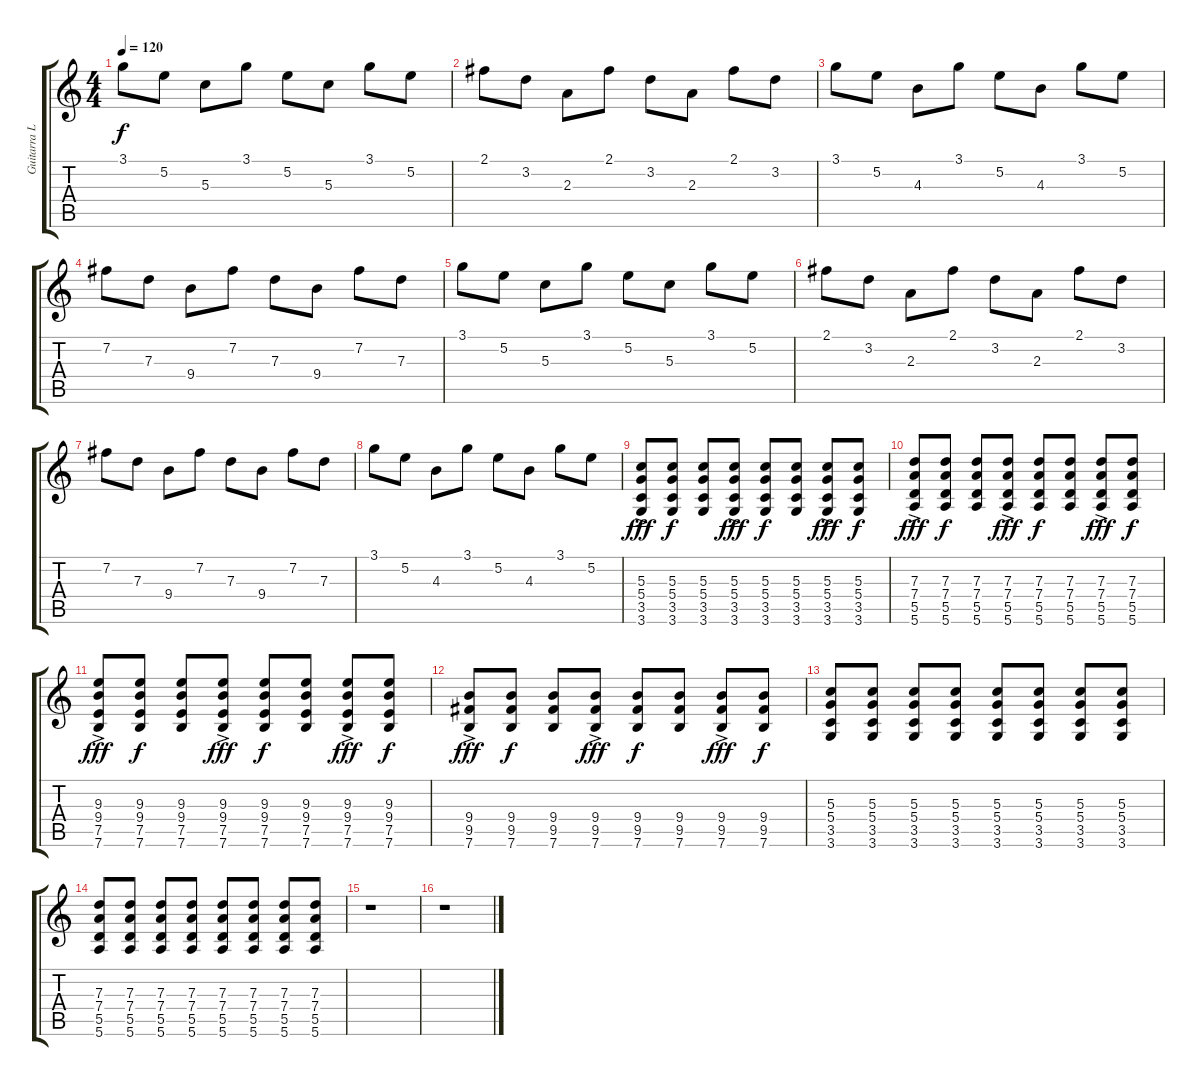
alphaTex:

\track ("Guitarra Limpia" "Guitarra L") {instrument electricguitarclean}
\staff {score tabs}
\tuning (E4 B3 G3 D3 A2 E2) {hide}
\ts (4 4)
\tempo 120
\clef g2
\ks c
3.1.8{dy f} 5.2.8 5.3.8 3.1.8 5.2.8 5.3.8 3.1.8 5.2.8 |
2.1.8 3.2.8 2.3.8 2.1.8 3.2.8 2.3.8 2.1.8 3.2.8 |
3.1.8 5.2.8 4.3.8 3.1.8 5.2.8 4.3.8 3.1.8 5.2.8 |
7.2.8 7.3.8 9.4.8 7.2.8 7.3.8 9.4.8 7.2.8 7.3.8 |
3.1.8 5.2.8 5.3.8 3.1.8 5.2.8 5.3.8 3.1.8 5.2.8 |
2.1.8 3.2.8 2.3.8 2.1.8 3.2.8 2.3.8 2.1.8 3.2.8 |
7.2.8 7.3.8 9.4.8 7.2.8 7.3.8 9.4.8 7.2.8 7.3.8 |
3.1.8 5.2.8 4.3.8 3.1.8 5.2.8 4.3.8 3.1.8 5.2.8 |
(5.3 5.4{ac} 3.5 3.6).8{dy fff} (5.3 5.4 3.5 3.6).8{dy f} (5.3 5.4 3.5 3.6).8 (5.3 5.4 3.5{ac} 3.6).8{dy fff} (5.3 5.4 3.5 3.6).8{dy f} (5.3 5.4 3.5 3.6).8 (5.3 5.4{ac} 3.5 3.6).8{dy fff} (5.3 5.4 3.5 3.6).8{dy f} |
(7.3{ac} 7.4 5.5 5.6).8{dy fff} (7.3 7.4 5.5 5.6).8{dy f} (7.3 7.4 5.5 5.6).8 (7.3{ac} 7.4 5.5 5.6).8{dy fff} (7.3 7.4 5.5 5.6).8{dy f} (7.3 7.4 5.5 5.6).8 (7.3{ac} 7.4 5.5 5.6).8{dy fff} (7.3 7.4 5.5 5.6).8{dy f} |
(9.3{ac} 9.4 7.5 7.6).8{dy fff} (9.3 9.4 7.5 7.6).8{dy f} (9.3 9.4 7.5 7.6).8 (9.3{ac} 9.4 7.5 7.6).8{dy fff} (9.3 9.4 7.5 7.6).8{dy f} (9.3 9.4 7.5 7.6).8 (9.3{ac} 9.4 7.5 7.6).8{dy fff} (9.3 9.4 7.5 7.6).8{dy f} |
(9.4 9.5 7.6{ac}).8{dy fff} (9.4 9.5 7.6).8{dy f} (9.4 9.5 7.6).8 (9.4 9.5 7.6{ac}).8{dy fff} (9.4 9.5 7.6).8{dy f} (9.4 9.5 7.6).8 (9.4 9.5 7.6{ac}).8{dy fff} (9.4 9.5 7.6).8{dy f} |
(5.3 5.4 3.5 3.6).8 (5.3 5.4 3.5 3.6).8 (5.3 5.4 3.5 3.6).8 (5.3 5.4 3.5 3.6).8 (5.3 5.4 3.5 3.6).8 (5.3 5.4 3.5 3.6).8 (5.3 5.4 3.5 3.6).8 (5.3 5.4 3.5 3.6).8 |
(7.3 7.4 5.5 5.6).8 (7.3 7.4 5.5 5.6).8 (7.3 7.4 5.5 5.6).8 (7.3 7.4 5.5 5.6).8 (7.3 7.4 5.5 5.6).8 (7.3 7.4 5.5 5.6).8 (7.3 7.4 5.5 5.6).8 (7.3 7.4 5.5 5.6).8 |
r.1 |
r.1
